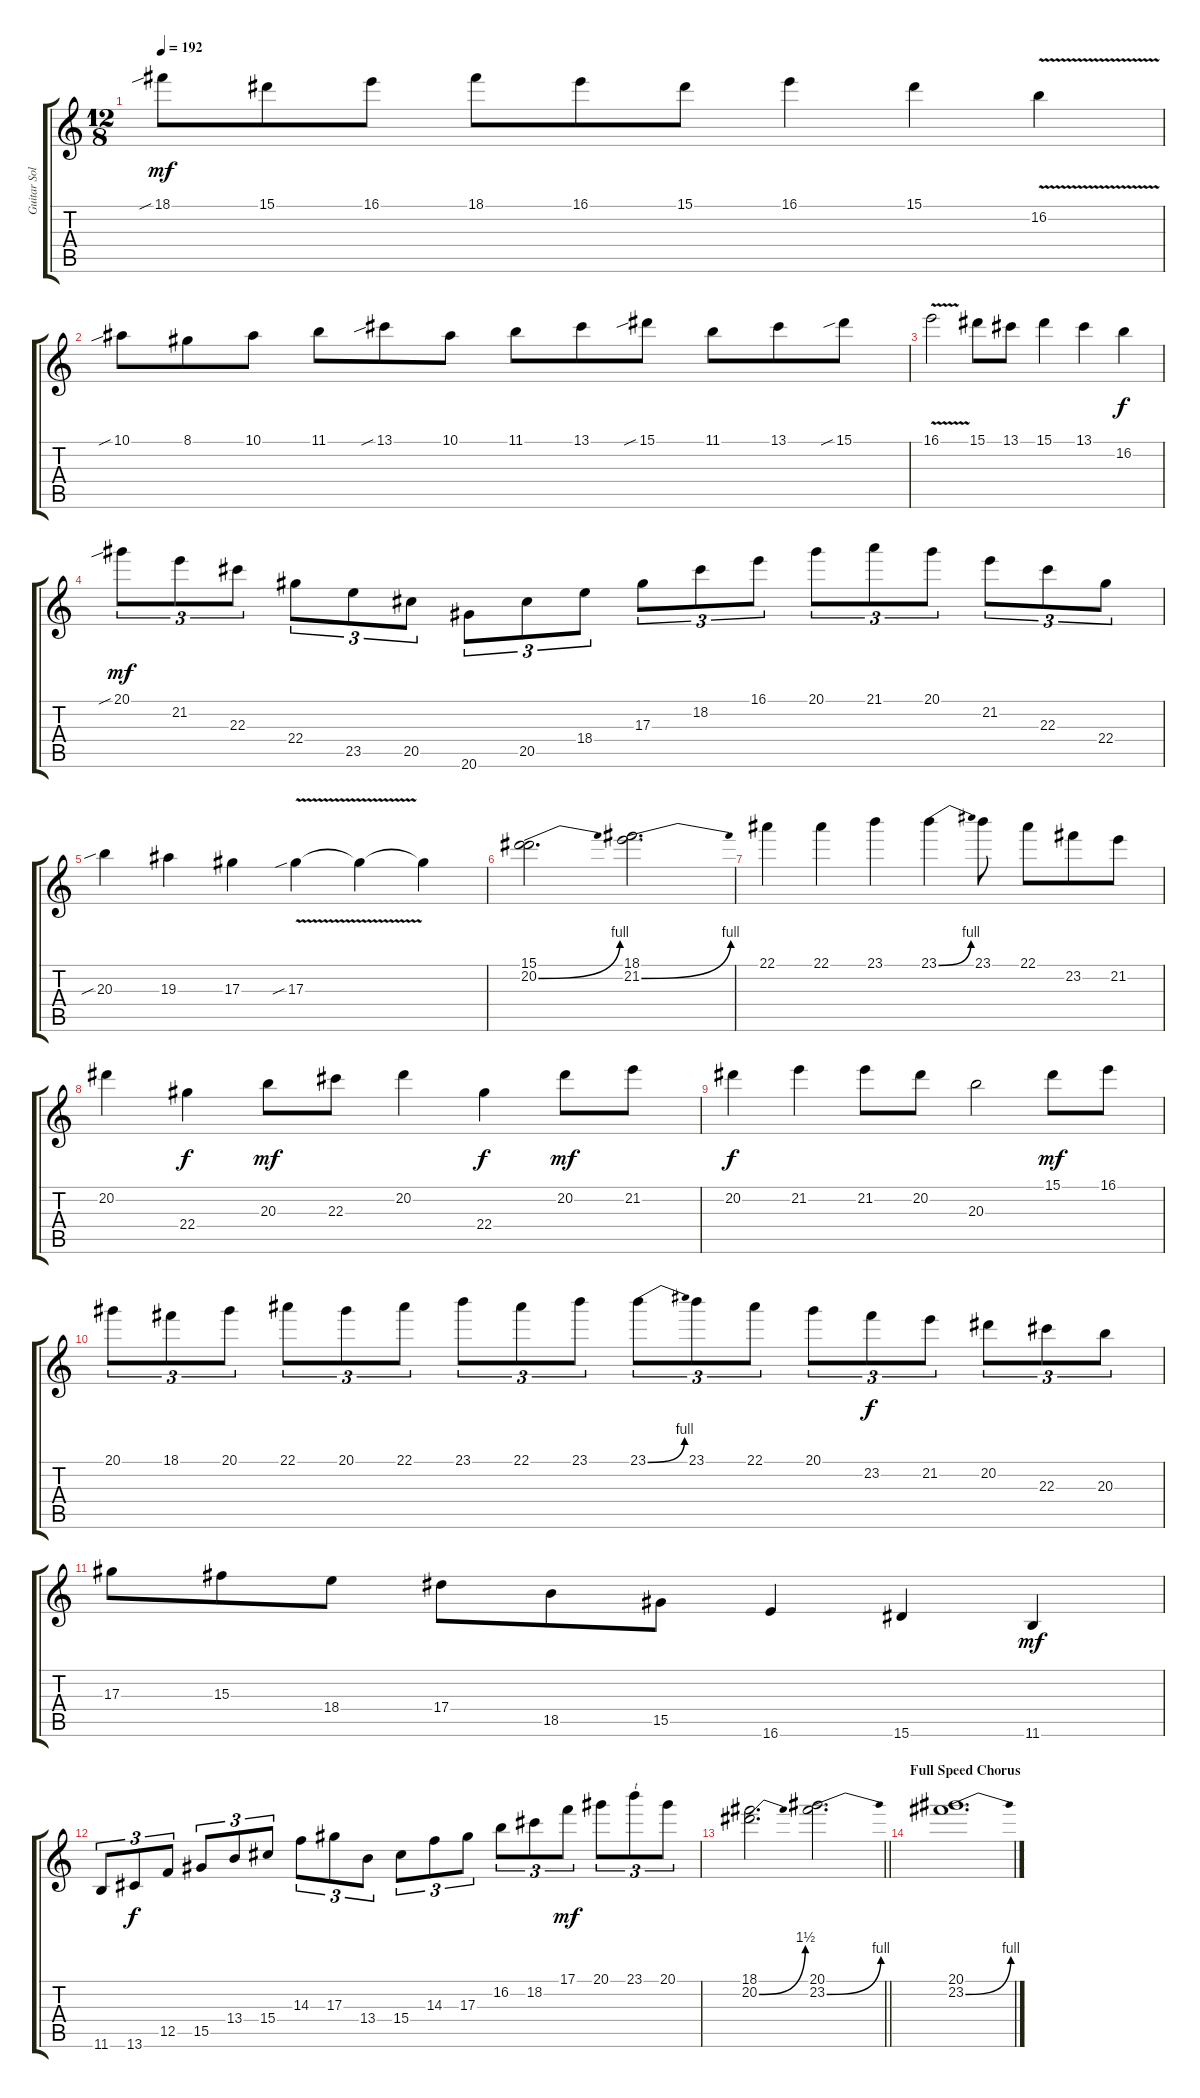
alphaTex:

\track ("Guitar Solo" "Guitar Sol") {instrument overdrivenguitar}
\staff {score tabs}
\tuning (C4 G3 Eb3 Bb2 F2 C2) {hide}
\ts (12 8)
\tempo 192
\clef g2
\ks c
18.1{sib}.8{dy mf} 15.1.8 16.1.8 18.1.8 16.1.8 15.1.8 16.1.4 15.1.4 16.2{v}.4 |
10.1{sib}.8 8.1.8 10.1.8 11.1.8 13.1{sib}.8 10.1.8 11.1.8 13.1.8 15.1{sib}.8 11.1.8 13.1.8 15.1{sib}.8 |
16.1{v}.2 15.1.8 13.1.8 15.1.4 13.1.4 16.2.4{dy f} |
20.1{sib}.8{tu (3 2) dy mf} 21.2.8{tu (3 2)} 22.3.8{tu (3 2)} 22.4.8{tu (3 2)} 23.5.8{tu (3 2)} 20.5.8{tu (3 2)} 20.6.8{tu (3 2)} 20.5.8{tu (3 2)} 18.4.8{tu (3 2)} 17.3.8{tu (3 2)} 18.2.8{tu (3 2)} 16.1.8{tu (3 2)} 20.1.8{tu (3 2)} 21.1.8{tu (3 2)} 20.1.8{tu (3 2)} 21.2.8{tu (3 2)} 22.3.8{tu (3 2)} 22.4.8{tu (3 2)} |
20.3{sib}.4 19.3.4 17.3.4 17.3{v sib}.4 17.3{t}.4 17.3{t}.4 |
(15.1 20.2{be (bend 0 0 60 4)}).2{d} (18.1 21.2{be (bend 0 0 60 4)}).2{d} |
22.1.4 22.1.4 23.1.4 23.1{be (bend 0 0 60 4)}.4 23.1.8 22.1.8 23.2.8 21.2.8 |
20.2.4 22.4.4{dy f} 20.3.8{dy mf} 22.3.8 20.2.4 22.4.4{dy f} 20.2.8{dy mf} 21.2.8 |
20.2.4{dy f} 21.2.4 21.2.8 20.2.8 20.3.2 15.1.8{dy mf} 16.1.8 |
20.1.8{tu (3 2)} 18.1.8{tu (3 2)} 20.1.8{tu (3 2)} 22.1.8{tu (3 2)} 20.1.8{tu (3 2)} 22.1.8{tu (3 2)} 23.1.8{tu (3 2)} 22.1.8{tu (3 2)} 23.1.8{tu (3 2)} 23.1{be (bend 0 0 60 4)}.8{tu (3 2)} 23.1.8{tu (3 2)} 22.1.8{tu (3 2)} 20.1.8{tu (3 2)} 23.2.8{tu (3 2) dy f} 21.2.8{tu (3 2)} 20.2.8{tu (3 2)} 22.3.8{tu (3 2)} 20.3.8{tu (3 2)} |
17.3.8 15.3.8 18.4.8 17.4.8 18.5.8 15.5.8 16.6.4 15.6.4 11.6.4{dy mf} |
11.6.8{tu (3 2)} 13.6.8{tu (3 2) dy f} 12.5.8{tu (3 2)} 15.5.8{tu (3 2)} 13.4.8{tu (3 2)} 15.4.8{tu (3 2)} 14.3.8{tu (3 2)} 17.3.8{tu (3 2)} 13.4.8{tu (3 2)} 15.4.8{tu (3 2)} 14.3.8{tu (3 2)} 17.3.8{tu (3 2)} 16.2.8{tu (3 2)} 18.2.8{tu (3 2)} 17.1.8{tu (3 2) dy mf} 20.1.8{tu (3 2)} 23.1.8{tu (3 2) txt "t"} 20.1.8{tu (3 2)} |
\barLineRight lightlight
(18.1 20.2{be (bend 0 0 60 6)}).2{d} (20.1 23.2{be (bend 0 0 60 4)}).2{d} |
\section ("" "Full Speed Chorus")
(20.1 23.2{be (bend 0 0 60 4)}).1{d}
